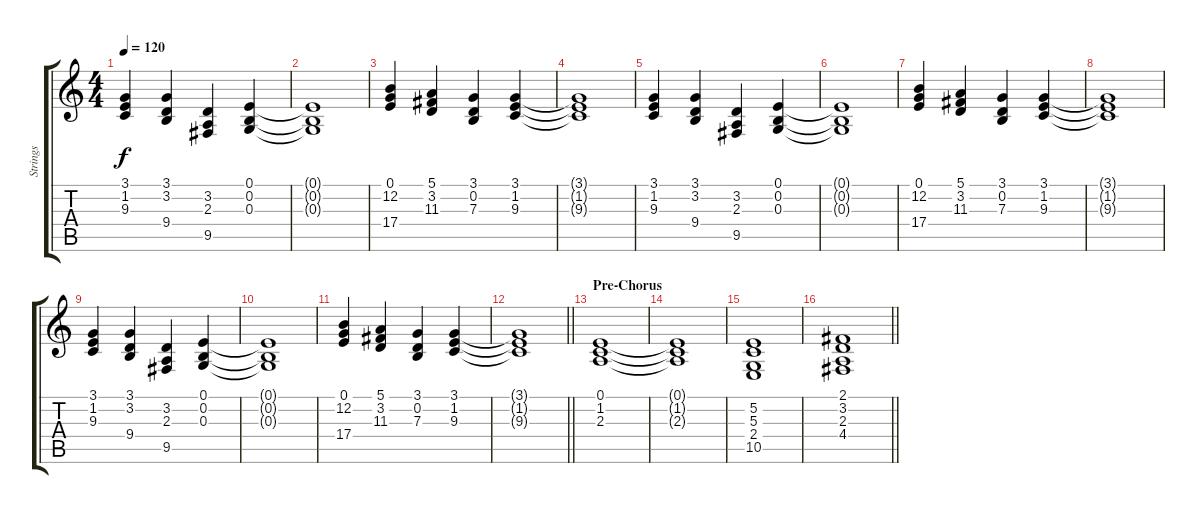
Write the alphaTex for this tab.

\track ("Strings" "Strings") {instrument stringensemble1}
\staff {score tabs}
\tuning (E4 B3 G3 D3 A2 E2) {hide}
\ts (4 4)
\tempo 120
\clef g2
\ks c
(3.1 1.2 9.3).4{dy f} (3.1 3.2 9.4).4 (3.2 2.3 9.5).4 (0.1 0.2 0.3).4 |
(0.1{t} 0.2{t} 0.3{t}).1 |
(0.1 12.2 17.4).4 (5.1 3.2 11.3).4 (3.1 0.2 7.3).4 (3.1 1.2 9.3).4 |
(3.1{t} 1.2{t} 9.3{t}).1 |
(3.1 1.2 9.3).4 (3.1 3.2 9.4).4 (3.2 2.3 9.5).4 (0.1 0.2 0.3).4 |
(0.1{t} 0.2{t} 0.3{t}).1 |
(0.1 12.2 17.4).4 (5.1 3.2 11.3).4 (3.1 0.2 7.3).4 (3.1 1.2 9.3).4 |
(3.1{t} 1.2{t} 9.3{t}).1 |
(3.1 1.2 9.3).4 (3.1 3.2 9.4).4 (3.2 2.3 9.5).4 (0.1 0.2 0.3).4 |
(0.1{t} 0.2{t} 0.3{t}).1 |
(0.1 12.2 17.4).4 (5.1 3.2 11.3).4 (3.1 0.2 7.3).4 (3.1 1.2 9.3).4 |
\barLineRight lightlight
(3.1{t} 1.2{t} 9.3{t}).1 |
\section ("" "Pre-Chorus")
(0.1 1.2 2.3).1 |
(0.1{t} 1.2{t} 2.3{t}).1 |
(5.2 5.3 2.4 10.5).1 |
\barLineRight lightlight
(2.1 3.2 2.3 4.4).1
